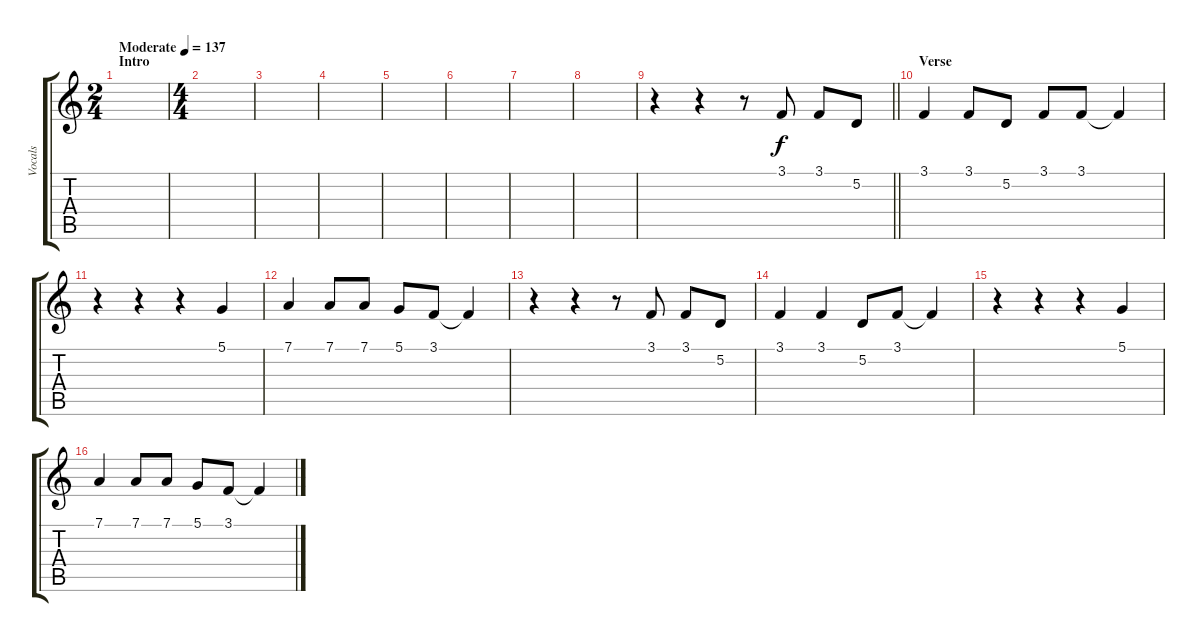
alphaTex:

\track ("Vocals" "Vocals") {instrument altosax}
\staff {score tabs}
\tuning (D4 A3 F3 C3 G2 D2) {hide}
\ts (2 4)
\section ("" "Intro")
\tempo (137 "Moderate")
\clef g2
\ks c
|
\ts (4 4)
|
|
|
|
|
|
|
\barLineRight lightlight
r.4 r.4 r.8 3.1.8 3.1.8 5.2.8 |
\section ("" "Verse")
3.1.4 3.1.8 5.2.8 3.1.8 3.1.8 3.1{t}.4 |
r.4 r.4 r.4 5.1.4 |
7.1.4 7.1.8 7.1.8 5.1.8 3.1.8 3.1{t}.4 |
r.4 r.4 r.8 3.1.8 3.1.8 5.2.8 |
3.1.4 3.1.4 5.2.8 3.1.8 3.1{t}.4 |
r.4 r.4 r.4 5.1.4 |
7.1.4 7.1.8 7.1.8 5.1.8 3.1.8 3.1{t}.4
